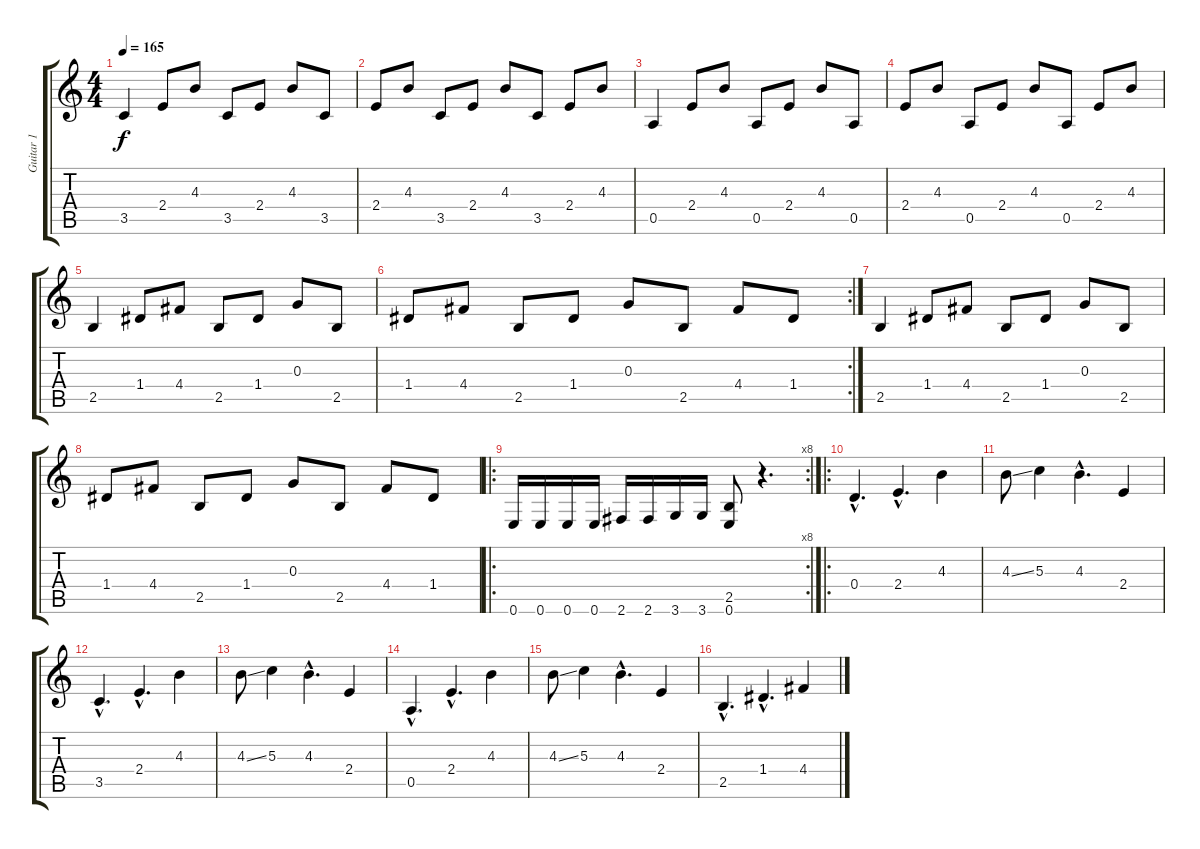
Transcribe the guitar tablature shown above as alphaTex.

\track ("Guitar 1" "Guitar 1") {instrument distortionguitar}
\staff {score tabs}
\tuning (E4 B3 G3 D3 A2 E2) {hide}
\ts (4 4)
\tempo 165
\clef g2
\ks c
3.5.4{dy f} 2.4.8 4.3.8 3.5.8 2.4.8 4.3.8 3.5.8 |
2.4.8 4.3.8 3.5.8 2.4.8 4.3.8 3.5.8 2.4.8 4.3.8 |
0.5.4 2.4.8 4.3.8 0.5.8 2.4.8 4.3.8 0.5.8 |
2.4.8 4.3.8 0.5.8 2.4.8 4.3.8 0.5.8 2.4.8 4.3.8 |
2.5.4 1.4.8 4.4.8 2.5.8 1.4.8 0.3.8 2.5.8 |
\rc 2
1.4.8 4.4.8 2.5.8 1.4.8 0.3.8 2.5.8 4.4.8 1.4.8 |
2.5.4 1.4.8 4.4.8 2.5.8 1.4.8 0.3.8 2.5.8 |
1.4.8 4.4.8 2.5.8 1.4.8 0.3.8 2.5.8 4.4.8 1.4.8 |
\ro
\rc 8
0.6.16 0.6.16 0.6.16 0.6.16 2.6.16 2.6.16 3.6.16 3.6.16 (2.5 0.6).8 r.4{d} |
\ro
0.4{hac}.4{d} 2.4{hac}.4{d} 4.3.4 |
4.3{ss}.8 5.3.4 4.3{hac}.4{d} 2.4.4 |
3.5{hac}.4{d} 2.4{hac}.4{d} 4.3.4 |
4.3{ss}.8 5.3.4 4.3{hac}.4{d} 2.4.4 |
0.5{hac}.4{d} 2.4{hac}.4{d} 4.3.4 |
4.3{ss}.8 5.3.4 4.3{hac}.4{d} 2.4.4 |
2.5{hac}.4{d} 1.4{hac}.4{d} 4.4.4
